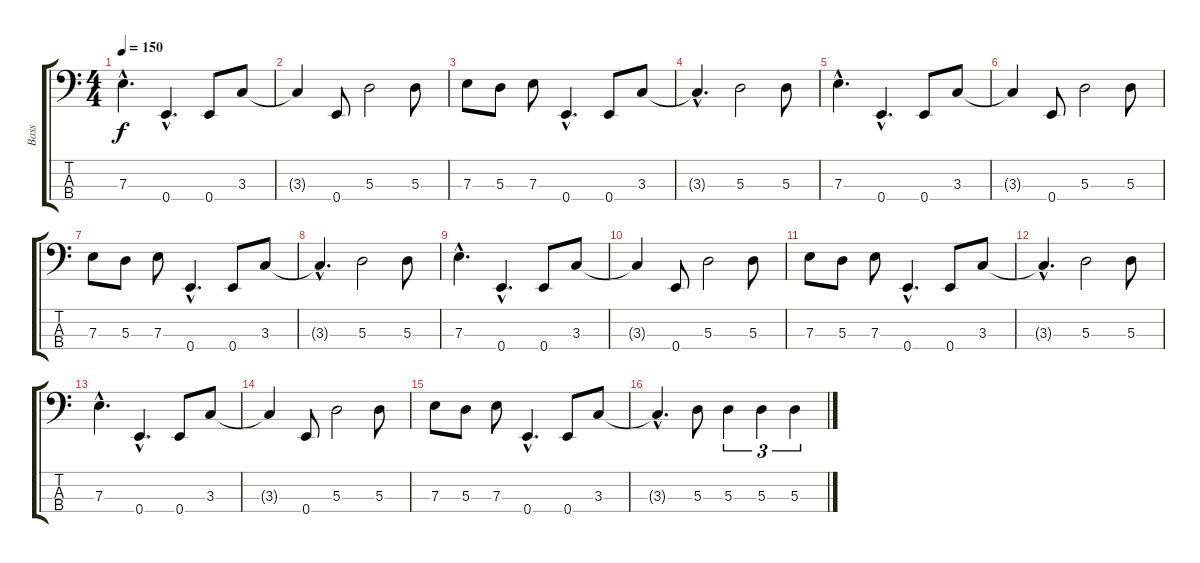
\track ("Bass" "Bass") {instrument electricbassfinger}
\staff {score tabs}
\tuning (G2 D2 A1 E1) {hide}
\ts (4 4)
\tempo 150
\clef f4
\ks c
7.3{hac}.4{d dy f} 0.4{hac}.4{d} 0.4.8 3.3.8 |
3.3{t}.4 0.4.8 5.3.2 5.3.8 |
7.3.8 5.3.8 7.3.8 0.4{hac}.4{d} 0.4.8 3.3.8 |
3.3{hac t}.4{d} 5.3.2 5.3.8 |
7.3{hac}.4{d} 0.4{hac}.4{d} 0.4.8 3.3.8 |
3.3{t}.4 0.4.8 5.3.2 5.3.8 |
7.3.8 5.3.8 7.3.8 0.4{hac}.4{d} 0.4.8 3.3.8 |
3.3{hac t}.4{d} 5.3.2 5.3.8 |
7.3{hac}.4{d} 0.4{hac}.4{d} 0.4.8 3.3.8 |
3.3{t}.4 0.4.8 5.3.2 5.3.8 |
7.3.8 5.3.8 7.3.8 0.4{hac}.4{d} 0.4.8 3.3.8 |
3.3{hac t}.4{d} 5.3.2 5.3.8 |
7.3{hac}.4{d} 0.4{hac}.4{d} 0.4.8 3.3.8 |
3.3{t}.4 0.4.8 5.3.2 5.3.8 |
7.3.8 5.3.8 7.3.8 0.4{hac}.4{d} 0.4.8 3.3.8 |
3.3{hac t}.4{d} 5.3.8 5.3.4{tu (3 2)} 5.3.4{tu (3 2)} 5.3.4{tu (3 2)}
